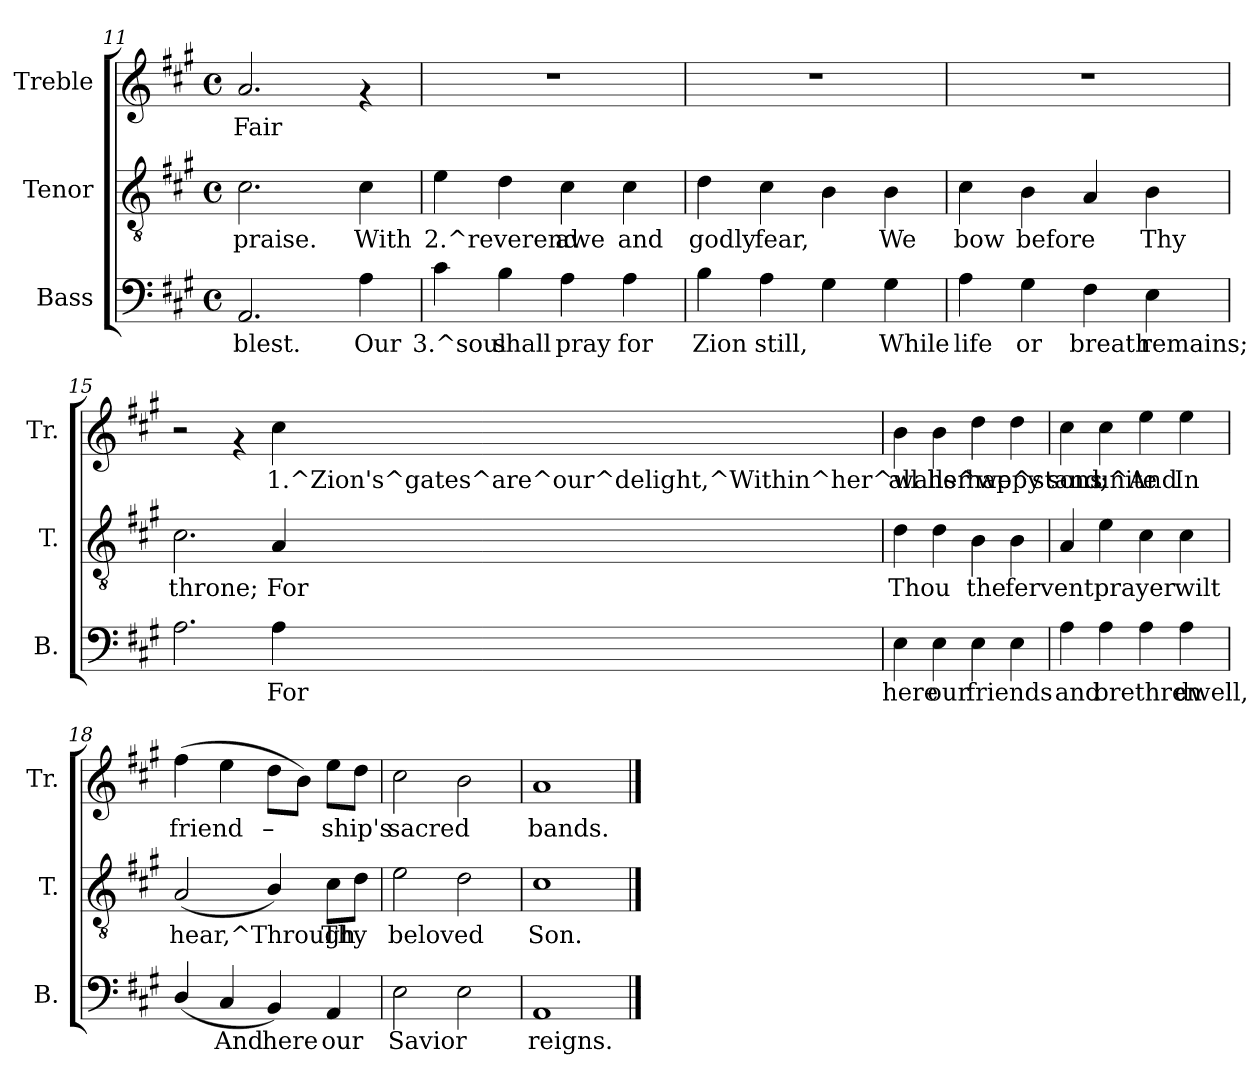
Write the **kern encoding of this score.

**kern	**text	**kern	**text	**kern	**text
*part3	*part3	*part2	*part2	*part1	*part1
*staff3	*staff3	*staff2	*staff2	*staff1	*staff1
*I"Bass	*	*I"Tenor	*	*I"Treble	*
*I'B.	*	*I'T.	*	*I'Tr.	*
*clefF4	*	*clefGv2	*	*clefG2	*
*k[f#c#g#]	*	*k[f#c#g#]	*	*k[f#c#g#]	*
*A:	*	*A:	*	*A:	*
*M4/4	*	*M4/4	*	*M4/4	*
*met(c)	*	*met(c)	*	*met(c)	*
=11	=11	=11	=11	=11	=11
!	!LO:LY:b:rj	!	!LO:LY:b:rj	!	!LO:LY:b:rj
2.AA/	blest.	2.c#\	praise.	2.a/	Fair
!	!LO:LY:b:rj	!	!LO:LY:b:rj	!	!
4A\	Our	4c#\	With	4rf	.
!!LO:LB:g=z
=12	=12	=12	=12	=12	=12
!	!LO:LY:b:rj	!	!LO:LY:b:rj	!	!
4c#\	3.^soul	4e\	2.^reverend	1r	.
!	!LO:LY:b:rj	!	!LO:LY:b:rj	!	!
4B\	shall	4d\	.	.	.
!	!LO:LY:b:rj	!	!LO:LY:b:rj	!	!
4A\	pray	4c#\	awe	.	.
!	!LO:LY:b:rj	!	!LO:LY:b:rj	!	!
4A\	for	4c#\	and	.	.
=13	=13	=13	=13	=13	=13
!	!LO:LY:b:rj	!	!LO:LY:b:rj	!	!
4B\	Zion	4d\	godly	1r	.
!	!LO:LY:b:rj	!	!LO:LY:b:rj	!	!
4A\	still,	4c#\	fear,	.	.
!	!LO:LY:b:rj	!	!LO:LY:b:rj	!	!
4G#\	.	4B\	.	.	.
!	!LO:LY:b:rj	!	!LO:LY:b:rj	!	!
4G#\	While	4B\	We	.	.
=14	=14	=14	=14	=14	=14
!	!LO:LY:b:rj	!	!LO:LY:b:rj	!	!
4A\	life	4c#\	bow	1r	.
!	!LO:LY:b:rj	!	!LO:LY:b:rj	!	!
4G#\	or	4B\	before	.	.
!	!LO:LY:b:rj	!	!LO:LY:b:rj	!	!
4F#\	breath	4A/	.	.	.
!	!LO:LY:b:rj	!	!LO:LY:b:rj	!	!
4E\	remains;	4B\	Thy	.	.
=15	=15	=15	=15	=15	=15
!	!LO:LY:b:rj	!	!LO:LY:b:rj	!	!
2.A\	.	2.c#\	throne;	2r	.
.	.	.	.	4rf	.
!	!LO:LY:b:rj	!	!LO:LY:b:rj	!	!LO:LY:b:rj
4A\	For	4A/	For	4cc#\	1.^Zion's^gates^are^our^delight,^Within^her^walls^we^stand;^And
=16	=16	=16	=16	=16	=16
!	!LO:LY:b:rj	!	!LO:LY:b:rj	!	!LO:LY:b:rj
4E\	here	4d\	Thou	4b\	all
!	!LO:LY:b:rj	!	!LO:LY:b:rj	!	!LO:LY:b:rj
4E\	our	4d\	.	4b\	her
!	!LO:LY:b:rj	!	!LO:LY:b:rj	!	!LO:LY:b:rj
4E\	friends	4B\	the	4dd\	happy
!	!LO:LY:b:rj	!	!LO:LY:b:rj	!	!LO:LY:b:rj
4E\	.	4B\	fervent	4dd\	.
=17	=17	=17	=17	=17	=17
!	!LO:LY:b:rj	!	!LO:LY:b:rj	!	!LO:LY:b:rj
4A\	and	4A/	.	4cc#\	sons
!	!LO:LY:b:rj	!	!LO:LY:b:rj	!	!LO:LY:b:rj
4A\	brethren	4e\	prayer	4cc#\	unite
!	!LO:LY:b:rj	!	!LO:LY:b:rj	!	!LO:LY:b:rj
4A\	.	4c#\	.	4ee\	.
!	!LO:LY:b:rj	!	!LO:LY:b:rj	!	!LO:LY:b:rj
4A\	dwell,	4c#\	wilt	4ee\	In
=18	=18	=18	=18	=18	=18
!	!LO:LY:b:rj	!	!LO:LY:b:rj	!	!LO:LY:b:rj
(<4D/	.	(<2A/	hear,^Through	(>4ff#\	friend
!	!LO:LY:b:rj	!	!	!	!LO:LY:b:rj
4C#/	And	.	.	4ee\	.
!	!LO:LY:b:rj	!	!LO:LY:b:rj	!	!LO:LY:b:rj
4BB/)	here	4B/)	.	8dd\L	–
!	!	!	!	!	!LO:LY:b:rj
.	.	.	.	8b\J)	.
!	!LO:LY:b:rj	!	!LO:LY:b:rj	!	!LO:LY:b:rj
4AA/	our	8c#\L	Thy	8ee\L	ship's
!	!	!	!LO:LY:b:rj	!	!LO:LY:b:rj
.	.	8d\J	.	8dd\J	.
=19	=19	=19	=19	=19	=19
!	!LO:LY:b:rj	!	!LO:LY:b:rj	!	!LO:LY:b:rj
2E\	Savior	2e\	beloved	2cc#\	sacred
!	!LO:LY:b:rj	!	!LO:LY:b:rj	!	!LO:LY:b:rj
2E\	.	2d\	.	2b\	.
=20	=20	=20	=20	=20	=20
!	!LO:LY:b:rj	!	!LO:LY:b:rj	!	!LO:LY:b:rj
1AA	reigns.	1c#	Son.	1a	bands.
==	==	==	==	==	==
*-	*-	*-	*-	*-	*-
